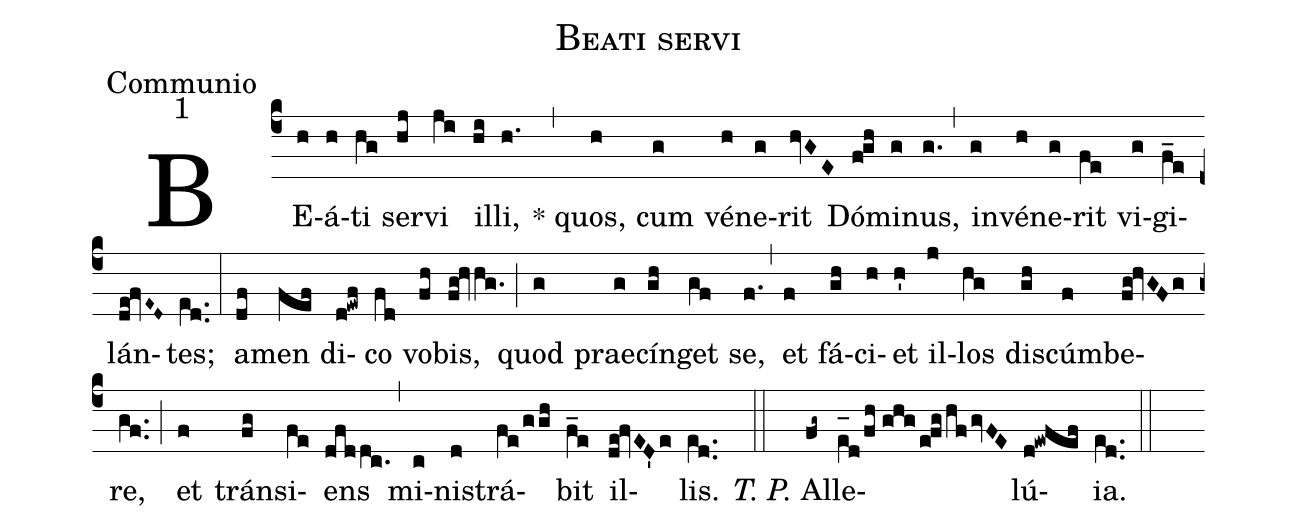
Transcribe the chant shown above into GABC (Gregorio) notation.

name:Beati servi;
office-part:Communio;
mode:1;
%%
(c4) BE(h)á(h)ti(hg) ser(hj)vi(ji) il(hi)li,(h.) (,) * quos,(h) cum(g) vé(h)ne(g)rit(hvGE) Dó(fgh)mi(g)nus,(g.) (,) in(g)vé(h)ne(g)rit(fe) vi(g)gi(f_e)lán(de!fvE~D~)tes;(e[ll:1]d..) (:) a(df)men(fef) di(d!ewf)co(fd) vo(fh)bis,(fg!hvhg.) (;) quod(g) prae(g)cín(gh)get(gf) se,(f.) (,) et(f) fá(gh)ci(h)et(h') il(j)los(hg) dis(gh)cúm(f)be(fg!hvGFg)re,(gf..) (;) et(f) tráns(fg)i(fe)ens(dfddc.) (,) mi(c)ni(d)strá(fe/ggh)bit(f_e) il(de!fvED'e)lis.(e[ll:1]d..) (::) <i>T. P.</i> Al(fg~)le(e_[oh:h][ll:1]d/fh//ghgefghfgvFE)lú(d!ewfef){ia}.(e[ll:1]d..) (::)
